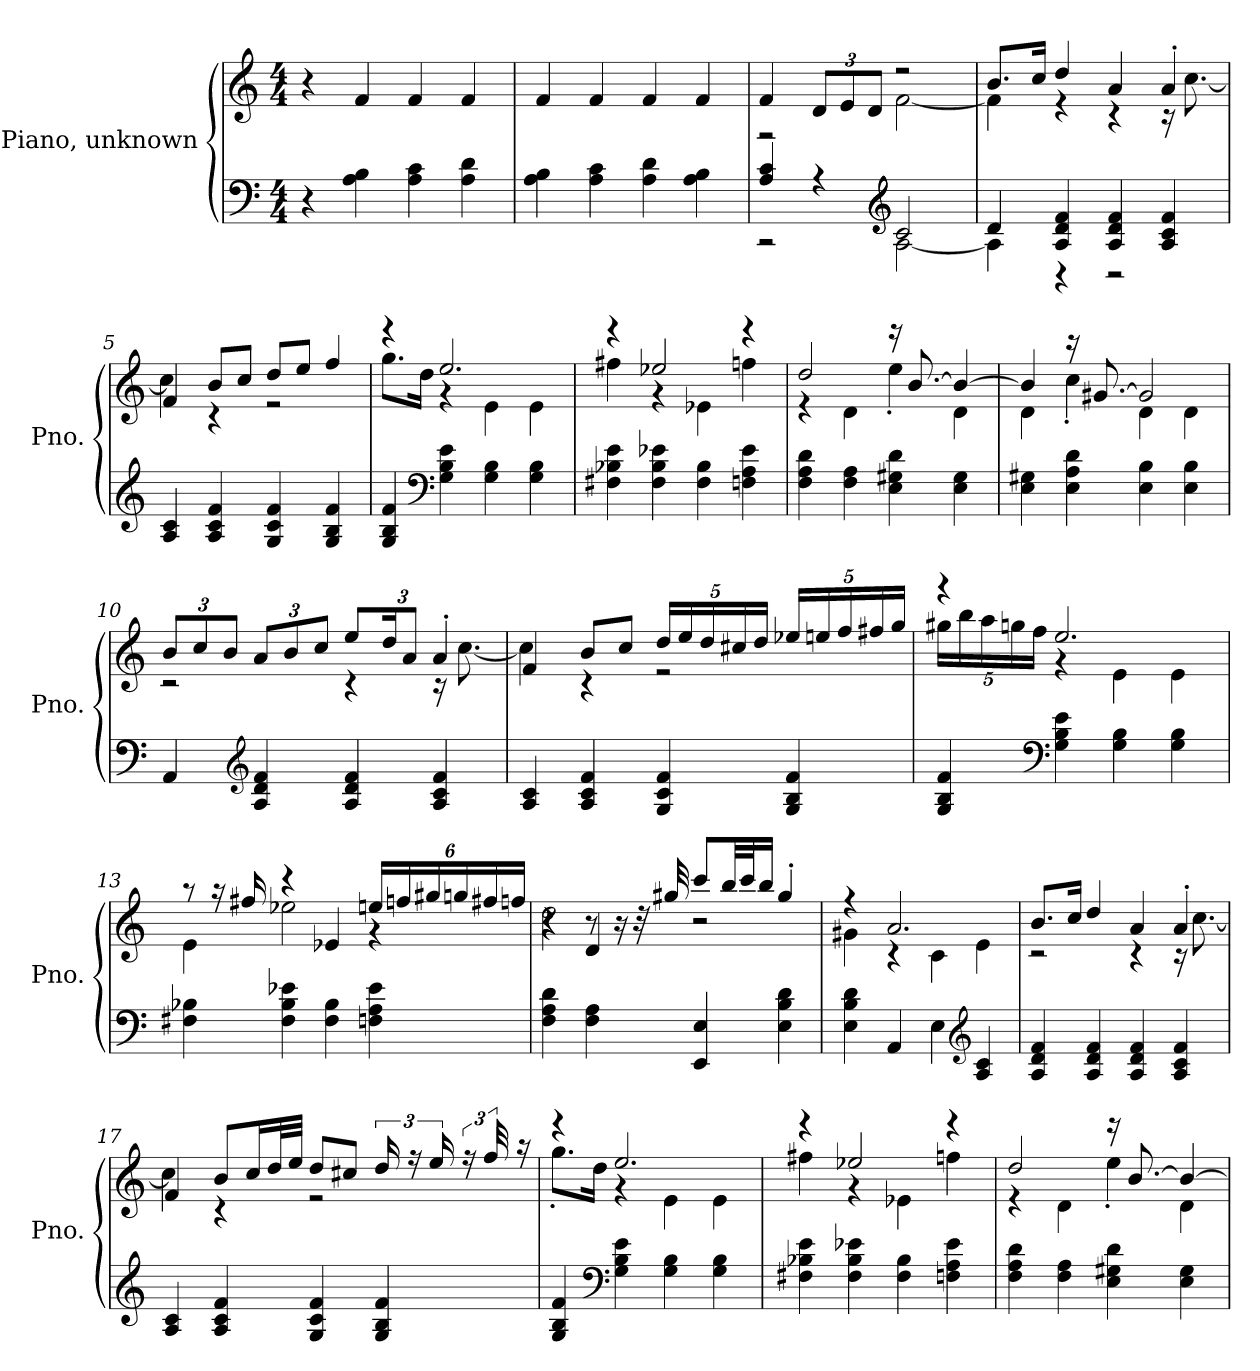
**kern	**kern
*part1	*part1
*staff2	*staff1
*I"Piano, unknown	*
*I'Pno.	*
*clefF4	*clefG2
*k[]	*k[]
*M4/4	*M4/4
*MM120	*MM120
=1	=1
4r	4r
4A\ 4B\	4f/
4A\ 4c\	4f/
4A\ 4d\	4f/
=2	=2
4A\ 4B\	4f/
4A\ 4c\	4f/
4A\ 4d\	4f/
4A\ 4B\	4f/
=3	=3
*^	*^
4A/ 4c/	2r	4f/	2r
*	*	*Xbrackettup	*
4r	.	12d/L	.
.	.	12e/	.
.	.	12d/J	.
*clefG2	*	*	*
2c/	[2A\	2r	[2f\
=4	=4	=4	=4
4d/	4A\]	8.b/L	4f\]
.	.	16cc/Jk	.
4A/ 4d/ 4f/	4r	4dd/	4r
4A/ 4d/ 4f/	2r	4a/	4r
4A/ 4c/ 4f/	.	4a'/	16r
.	.	.	[8.cc\
*v	*v	*	*
=5	=5	=5
4A/ 4c/	4f/	4cc\]
4A/ 4c/ 4f/	8b/L	4r
.	8cc/J	.
4G/ 4c/ 4f/	8dd/L	2r
.	8ee/J	.
4G/ 4B/ 4f/	4ff/	.
=6	=6	=6
4G/ 4B/ 4f/	4r	8.gg\L
.	.	16dd\Jk
*clefF4	*	*
4G\ 4B\ 4e\	2.ee/	4r
4G\ 4B\	.	4e\
4G\ 4B\	.	4e\
!!LO:LB:g=z	!!
=7	=7	=7
4F#X\ 4B-X\ 4e\	4r	4ff#X\
4F#\ 4B-\ 4e-X\	2ee-X/	4r
4F#\ 4B-\	.	4e-X\
4Fn\ 4A\ 4e-\	4r	4ffn\
=8	=8	=8
4F\ 4A\ 4d\	2dd/	4r
4F\ 4A\	.	4d\
4E\ 4G#X\ 4d\	16r	4ee'\
.	[8.b/	.
4E\ 4G#\	4b/_	4d\
=9	=9	=9
4E\ 4G#X\	4b/]	4d\
4E\ 4A\ 4d\	16r	4cc'\
.	[8.g#X/	.
4E\ 4B\	2g#/]	4d\
4E\ 4B\	.	4d\
=10	=10	=10
4AA/	12b/L	2r
.	12cc/	.
.	12b/J	.
*clefG2	*	*
4A/ 4d/ 4f/	12a/L	.
.	12b/	.
.	12cc/J	.
4A/ 4d/ 4f/	8ee/L	4r
.	24dd/K	.
.	12a/J	.
4A/ 4c/ 4f/	4a'/	16r
.	.	[8.cc\
!!LO:LB:g=z	!!
=11	=11	=11
4A/ 4c/	4f/	4cc\]
4A/ 4c/ 4f/	8b/L	4r
.	8cc/J	.
4G/ 4c/ 4f/	20dd/LL	2r
.	20ee/	.
.	20dd/	.
.	20cc#X/	.
.	20dd/JJ	.
4G/ 4B/ 4f/	20ee-X/LL	.
.	20een/	.
.	20ff/	.
.	20ff#X/	.
.	20gg/JJ	.
=12	=12	=12
4G/ 4B/ 4f/	4r	20gg#X\LL
.	.	20bb\
.	.	20aa\
.	.	20ggn\
.	.	20ff\JJ
*clefF4	*	*
4G\ 4B\ 4e\	2.ee/	4r
4G\ 4B\	.	4e\
4G\ 4B\	.	4e\
=13	=13	=13
4F#X\ 4B-X\	8r	4e\
.	16r	.
.	16ff#X/	.
4F#\ 4B-\ 4e-X\	4r	2ee-X\
4F#\ 4B-\	4e-X/	.
4Fn\ 4A\ 4e-\	24een/LL	4r
.	24ffn/	.
.	24gg#X/	.
.	24ggn/	.
.	24ff#X/	.
.	24ffn/JJ	.
!!LO:LB:g=z
=14	=14	=14
*	*	*^
4F\ 4A\ 4d\	4r	2dd\	4r
4F\ 4A\	8r	.	4d/
.	16r	.	.
.	32r	.	.
.	32gg#X/	.	.
4EE/ 4E/	8ccc/L	2r	2r
.	32bb/LL	.	.
.	32ccc/J	.	.
.	16bb/JJ	.	.
4E\ 4B\ 4d\	4gg#'/	.	.
*	*	*v	*v
=15	=15	=15
4E\ 4B\ 4d\	4r	4g#X\
4AA/	2.a/	4r
4E\	.	4c\
*clefG2	*	*
4A/ 4c/	.	4e\
=16	=16	=16
4A/ 4d/ 4f/	8.b/L	2r
.	16cc/Jk	.
4A/ 4d/ 4f/	4dd/	.
4A/ 4d/ 4f/	4a/	4r
4A/ 4c/ 4f/	4a'/	16r
.	.	[8.cc\
=17	=17	=17
4A/ 4c/	4f/	4cc\]
4A/ 4c/ 4f/	8b/L	4r
.	16cc/L	.
.	32dd/L	.
.	32ee/JJJ	.
4G/ 4c/ 4f/	8dd/L	2r
.	8cc#X/J	.
*	*brackettup	*
4G/ 4B/ 4f/	24dd/	.
.	24r	.
.	24ee/	.
.	24r	.
.	48ff/	.
.	16r	.
!!LO:LB:g=z	!!
=18	=18	=18
4G/ 4B/ 4f/	4r	8.gg'\L
.	.	16dd\Jk
*clefF4	*	*
4G\ 4B\ 4e\	2.ee/	4r
4G\ 4B\	.	4e\
4G\ 4B\	.	4e\
=19	=19	=19
4F#X\ 4B-X\ 4e\	4r	4ff#X\
4F#\ 4B-\ 4e-X\	2ee-X/	4r
4F#\ 4B-\	.	4e-X\
4Fn\ 4A\ 4e-\	4r	4ffn\
=20	=20	=20
4F\ 4A\ 4d\	2dd/	4r
4F\ 4A\	.	4d\
4E\ 4G#X\ 4d\	16r	4ee'\
.	[8.b/	.
4E\ 4G#\	4b/_	4d\
*	*v	*v
=	=
*-	*-
